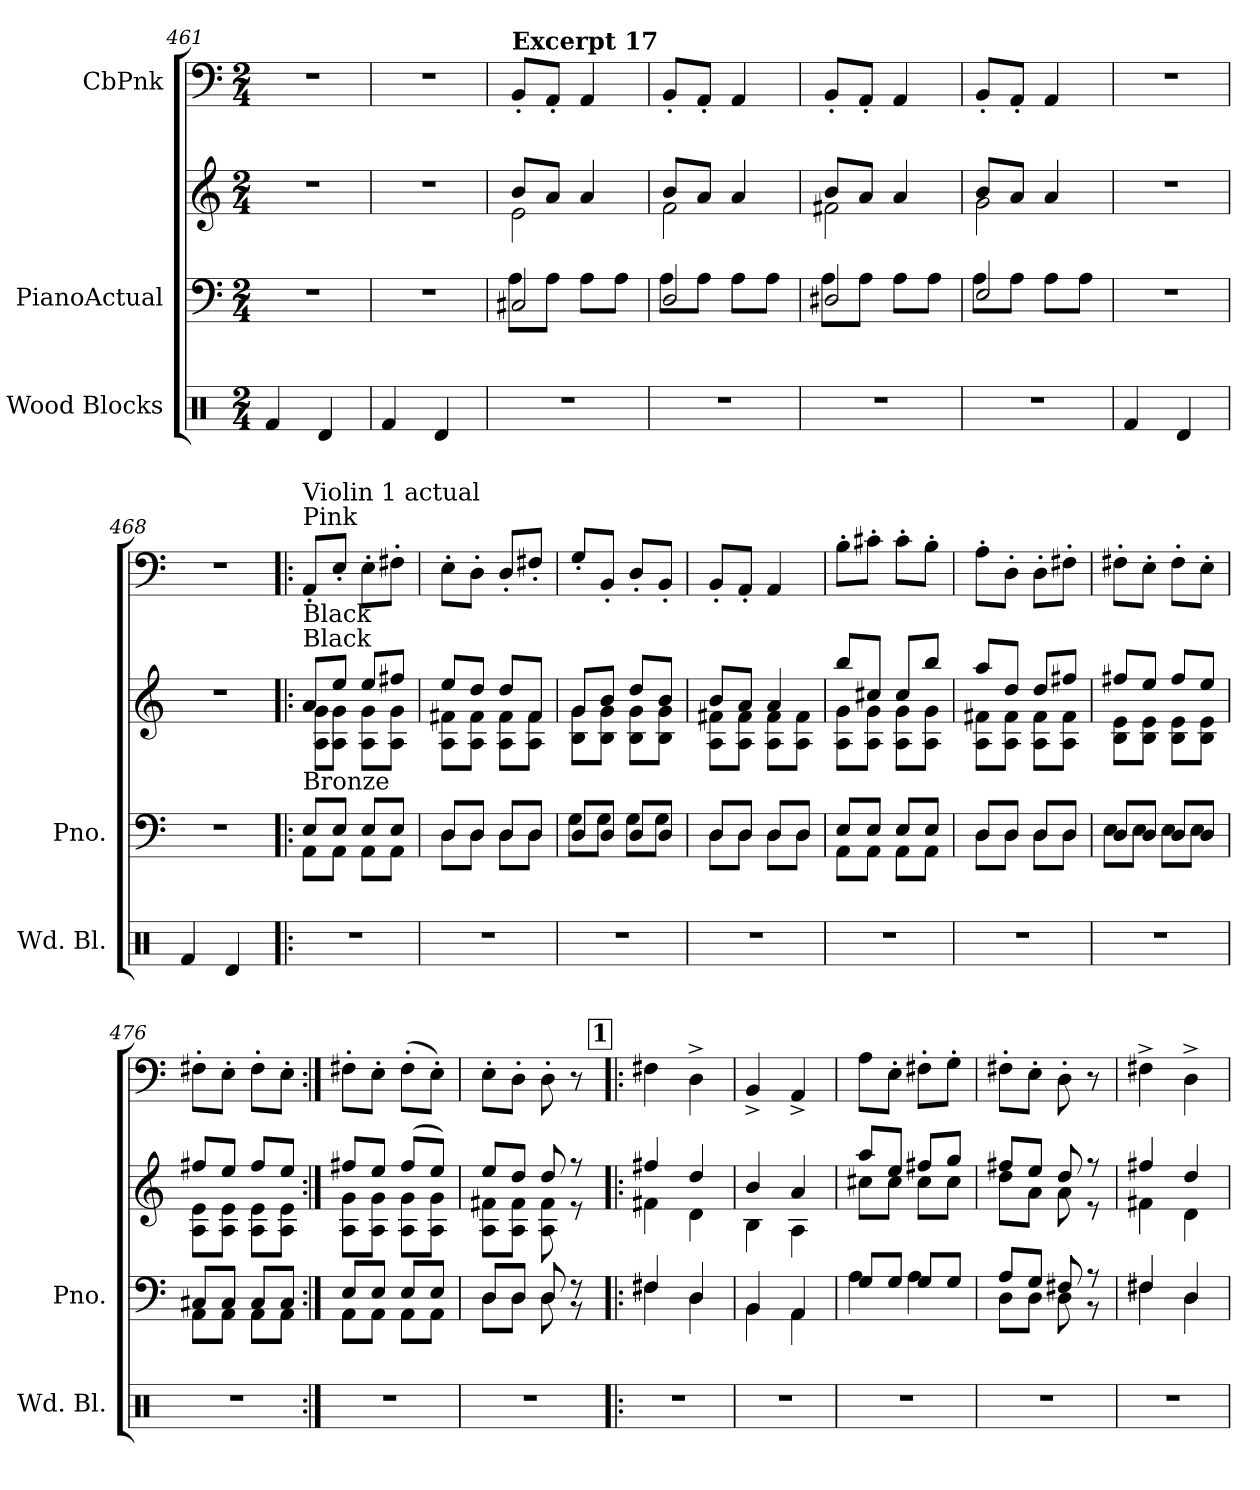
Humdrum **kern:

**kern	**kern	**kern	**kern
*part3	*part2	*part2	*part1
*staff4	*staff3	*staff2	*staff1
*I"Wood Blocks	*I"PianoActual	*	*I"CbPnk
*I'Wd. Bl.	*I'Pno.	*	*
*clefX	*clefF4	*clefG2	*clefF4
*k[]	*k[]	*k[]	*k[]
*M2/4	*M2/4	*M2/4	*M2/4
=461	=461	=461	=461
4Rf/	2r	2r	2r
4Rd/	.	.	.
=462	=462	=462	=462
4Rf/	2r	2r	2r
4Rd/	.	.	.
=463	=463	=463	=463
*	*^	*^	*
!	!	!	!	!	!LO:TX:a:B:t=Excerpt 17
2r	2C#X/	8A\L	8b/L	2e\	8BB'/L
.	.	8A\J	8a/J	.	8AA'/J
.	.	8A\L	4a/	.	4AA/
.	.	8A\J	.	.	.
=464	=464	=464	=464	=464	=464
2r	2D/	8A\L	8b/L	2f\	8BB'/L
.	.	8A\J	8a/J	.	8AA'/J
.	.	8A\L	4a/	.	4AA/
.	.	8A\J	.	.	.
=465	=465	=465	=465	=465	=465
2r	2D#X/	8A\L	8b/L	2f#X\	8BB'/L
.	.	8A\J	8a/J	.	8AA'/J
.	.	8A\L	4a/	.	4AA/
.	.	8A\J	.	.	.
=466	=466	=466	=466	=466	=466
2r	2E/	8A\L	8b/L	2g\	8BB'/L
.	.	8A\J	8a/J	.	8AA'/J
.	.	8A\L	4a/	.	4AA/
.	.	8A\J	.	.	.
*	*v	*v	*	*	*
*	*	*v	*v	*
=467	=467	=467	=467
4Rf/	2r	2r	2r
4Rd/	.	.	.
=468	=468	=468	=468
4Rf/	2r	2r	2r
4Rd/	.	.	.
!!LO:LB:g=z
=469!|:	=469!|:	=469!|:	=469!|:
*	*^	*^	*
!	!	!	!	!	!LO:TX:a:t=Pink
!	!	!	!	!	!LO:TX:a:t=Violin 1 actual
!	!	!	!LO:TX:a:t=Black	!	!
!	!	!	!LO:TX:a:t=Black	!	!
!	!LO:TX:a:t=Bronze	!	!	!	!
2r	8E/L	8AA\L	8a/L	8A\ 8g\L	8AA'/L
.	8E/J	8AA\J	8ee/J	8A\ 8g\J	8E'/J
.	8E/L	8AA\L	8ee/L	8A\ 8g\L	8E'\L
.	8E/J	8AA\J	8ff#X/J	8A\ 8g\J	8F#X'\J
=470	=470	=470	=470	=470	=470
2r	8D/L	8D\L	8ee/L	8A\ 8f#X\L	8E'\L
.	8D/J	8D\J	8dd/J	8A\ 8f#\J	8D'\J
.	8D/L	8D\L	8dd/L	8A\ 8f#\L	8D'/L
.	8D/J	8D\J	8f#/J	8A\ 8f#\J	8F#X'/J
=471	=471	=471	=471	=471	=471
2r	8D/L	8G\L	8g/L	8B\ 8g\L	8G'/L
.	8D/J	8G\J	8b/J	8B\ 8g\J	8BB'/J
.	8D/L	8G\L	8dd/L	8B\ 8g\L	8D'/L
.	8D/J	8G\J	8b/J	8B\ 8g\J	8BB'/J
=472	=472	=472	=472	=472	=472
2r	8D/L	8D\L	8b/L	8A\ 8f#X\L	8BB'/L
.	8D/J	8D\J	8a/J	8A\ 8f#\J	8AA'/J
.	8D/L	8D\L	4a/	8A\ 8f#\L	4AA/
.	8D/J	8D\J	.	8A\ 8f#\J	.
=473	=473	=473	=473	=473	=473
2r	8E/L	8AA\L	8bb/L	8A\ 8g\L	8B'\L
.	8E/J	8AA\J	8cc#X/J	8A\ 8g\J	8c#X'\J
.	8E/L	8AA\L	8cc#/L	8A\ 8g\L	8c#'\L
.	8E/J	8AA\J	8bb/J	8A\ 8g\J	8B'\J
!!LO:LB:g=z
=474	=474	=474	=474	=474	=474
2r	8D/L	8D\L	8aa/L	8A\ 8f#X\L	8A'\L
.	8D/J	8D\J	8dd/J	8A\ 8f#\J	8D'\J
.	8D/L	8D\L	8dd/L	8A\ 8f#\L	8D'\L
.	8D/J	8D\J	8ff#X/J	8A\ 8f#\J	8F#X'\J
=475	=475	=475	=475	=475	=475
2r	8D/L	8E\L	8ff#X/L	8B\ 8e\L	8F#X'\L
.	8D/J	8E\J	8ee/J	8B\ 8e\J	8E'\J
.	8D/L	8E\L	8ff#/L	8B\ 8e\L	8F#'\L
.	8D/J	8E\J	8ee/J	8B\ 8e\J	8E'\J
=476	=476	=476	=476	=476	=476
2r	8C#X/L	8AA\L	8ff#X/L	8A\ 8e\L	8F#X'\L
.	8C#/J	8AA\J	8ee/J	8A\ 8e\J	8E'\J
.	8C#/L	8AA\L	8ff#/L	8A\ 8e\L	8F#'\L
.	8C#/J	8AA\J	8ee/J	8A\ 8e\J	8E'\J
!!LO:LB:g=z
=477:|!	=477:|!	=477:|!	=477:|!	=477:|!	=477:|!
2r	8E/L	8AA\L	8ff#X/L	8A\ 8g\L	8F#X'\L
.	8E/J	8AA\J	8ee/J	8A\ 8g\J	8E'\J
.	8E/L	8AA\L	(8ff#/L	8A\ 8g\L	(8F#'\L
.	8E/J	8AA\J	8ee/J)	8A\ 8g\J	8E'\J)
=478	=478	=478	=478	=478	=478
2r	8D/L	8D\L	8ee/L	8A\ 8f#X\L	8E'\L
.	8D/J	8D\J	8dd/J	8A\ 8f#\J	8D'\J
.	8D/	8D\	8dd/	8A\ 8f#\	8D'\
.	8r	8r	8r	8r	8r
!!LO:REH:place=s1:a:B:fs=9.9988:t=1
=479!|:	=479!|:	=479!|:	=479!|:	=479!|:	=479!|:
2r	4F#X/	4F#\	4ff#X/	4f#X\	4F#X\
.	4D/	4D\	4dd/	4d\	4D^\
=480	=480	=480	=480	=480	=480
2r	4BB/	4BB\	4b/	4B\	4BB^/
.	4AA/	4AA\	4a/	4A\	4AA^/
=481	=481	=481	=481	=481	=481
2r	8G/L	4A\	8aa/L	8cc#X\L	8A\L
.	8G/J	.	8ee/J	8cc#\J	8E'\J
.	8G/L	4A\	8ff#X/L	8cc#\L	8F#X'\L
.	8G/J	.	8gg/J	8cc#\J	8G'\J
=482	=482	=482	=482	=482	=482
2r	8A/L	8D\L	8ff#X/L	8dd\L	8F#X'\L
.	8G/J	8D\J	8ee/J	8a\J	8E'\J
.	8F#X/	8D\	8dd/	8a\	8D'\
.	8r	8r	8r	8r	8r
=483	=483	=483	=483	=483	=483
2r	4F#X/	4F#\	4ff#X/	4f#X\	4F#X^\
.	4D/	4D\	4dd/	4d\	4D^\
*	*v	*v	*	*	*
*	*	*v	*v	*
=	=	=	=
*-	*-	*-	*-
